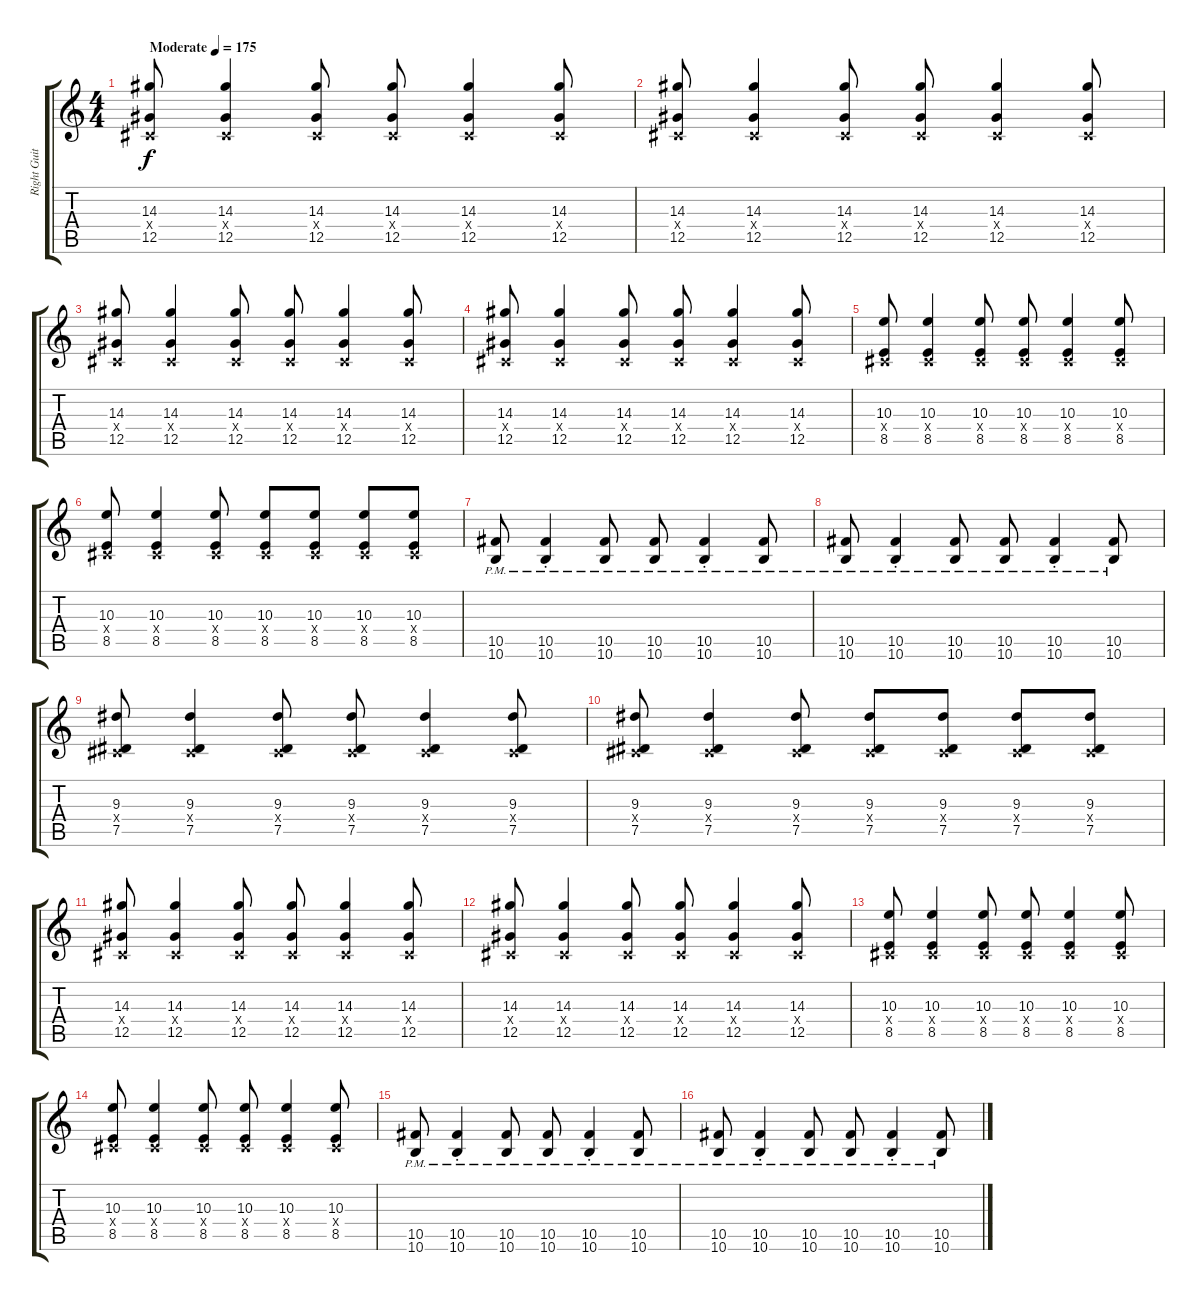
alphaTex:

\track ("Right Guitar" "Right Guit") {instrument distortionguitar}
\staff {score tabs}
\tuning (Eb4 Bb3 Gb3 Db3 Ab2 Db2) {hide}
\ts (4 4)
\tempo (175 "Moderate")
\clef g2
\ks c
(14.3 0.4{x} 12.5).8{dy f instrument distortionguitar} (14.3 0.4{x} 12.5).4 (14.3 0.4{x} 12.5).8 (14.3 0.4{x} 12.5).8 (14.3 0.4{x} 12.5).4 (14.3 0.4{x} 12.5).8 |
(14.3 0.4{x} 12.5).8 (14.3 0.4{x} 12.5).4 (14.3 0.4{x} 12.5).8 (14.3 0.4{x} 12.5).8 (14.3 0.4{x} 12.5).4 (14.3 0.4{x} 12.5).8 |
(14.3 0.4{x} 12.5).8 (14.3 0.4{x} 12.5).4 (14.3 0.4{x} 12.5).8 (14.3 0.4{x} 12.5).8 (14.3 0.4{x} 12.5).4 (14.3 0.4{x} 12.5).8 |
(14.3 0.4{x} 12.5).8 (14.3 0.4{x} 12.5).4 (14.3 0.4{x} 12.5).8 (14.3 0.4{x} 12.5).8 (14.3 0.4{x} 12.5).4 (14.3 0.4{x} 12.5).8 |
(10.3 0.4{x} 8.5).8 (10.3 0.4{x} 8.5).4 (10.3 0.4{x} 8.5).8 (10.3 0.4{x} 8.5).8 (10.3 0.4{x} 8.5).4 (10.3 0.4{x} 8.5).8 |
(10.3 0.4{x} 8.5).8 (10.3 0.4{x} 8.5).4 (10.3 0.4{x} 8.5).8 (10.3 0.4{x} 8.5).8 (10.3 0.4{x} 8.5).8 (10.3 0.4{x} 8.5).8 (10.3 0.4{x} 8.5).8 |
(10.5{pm} 10.6{pm}).8 (10.5{pm st} 10.6{pm st}).4 (10.5{pm} 10.6{pm}).8 (10.5{pm} 10.6{pm}).8 (10.5{pm st} 10.6{pm st}).4 (10.5{pm} 10.6{pm}).8 |
(10.5{pm} 10.6{pm}).8 (10.5{pm st} 10.6{pm st}).4 (10.5{pm} 10.6{pm}).8 (10.5{pm} 10.6{pm}).8 (10.5{pm st} 10.6{pm st}).4 (10.5{pm} 10.6{pm}).8 |
(9.3 0.4{x} 7.5).8 (9.3 0.4{x} 7.5).4 (9.3 0.4{x} 7.5).8 (9.3 0.4{x} 7.5).8 (9.3 0.4{x} 7.5).4 (9.3 0.4{x} 7.5).8 |
(9.3 0.4{x} 7.5).8 (9.3 0.4{x} 7.5).4 (9.3 0.4{x} 7.5).8 (9.3 0.4{x} 7.5).8 (9.3 0.4{x} 7.5).8 (9.3 0.4{x} 7.5).8 (9.3 0.4{x} 7.5).8 |
(14.3 0.4{x} 12.5).8 (14.3 0.4{x} 12.5).4 (14.3 0.4{x} 12.5).8 (14.3 0.4{x} 12.5).8 (14.3 0.4{x} 12.5).4 (14.3 0.4{x} 12.5).8 |
(14.3 0.4{x} 12.5).8 (14.3 0.4{x} 12.5).4 (14.3 0.4{x} 12.5).8 (14.3 0.4{x} 12.5).8 (14.3 0.4{x} 12.5).4 (14.3 0.4{x} 12.5).8 |
(10.3 0.4{x} 8.5).8 (10.3 0.4{x} 8.5).4 (10.3 0.4{x} 8.5).8 (10.3 0.4{x} 8.5).8 (10.3 0.4{x} 8.5).4 (10.3 0.4{x} 8.5).8 |
(10.3 0.4{x} 8.5).8 (10.3 0.4{x} 8.5).4 (10.3 0.4{x} 8.5).8 (10.3 0.4{x} 8.5).8 (10.3 0.4{x} 8.5).4 (10.3 0.4{x} 8.5).8 |
(10.5{pm} 10.6{pm}).8 (10.5{pm st} 10.6{pm st}).4 (10.5{pm} 10.6{pm}).8 (10.5{pm} 10.6{pm}).8 (10.5{pm st} 10.6{pm st}).4 (10.5{pm} 10.6{pm}).8 |
(10.5{pm} 10.6{pm}).8 (10.5{pm st} 10.6{pm st}).4 (10.5{pm} 10.6{pm}).8 (10.5{pm} 10.6{pm}).8 (10.5{pm st} 10.6{pm st}).4 (10.5{pm} 10.6{pm}).8
